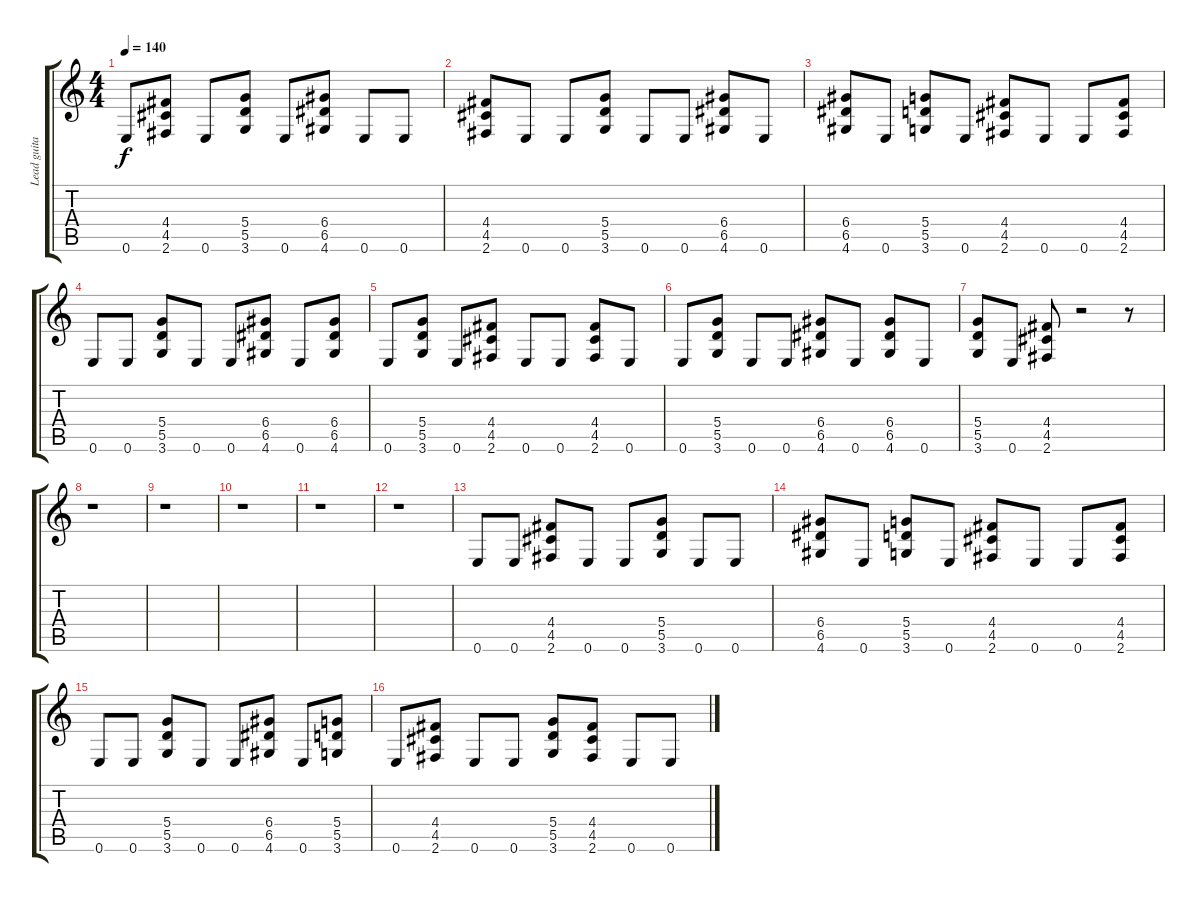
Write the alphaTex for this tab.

\track ("Lead guitar" "Lead guita") {instrument overdrivenguitar}
\staff {score tabs}
\tuning (E4 B3 G3 D3 A2 E2) {hide}
\ts (4 4)
\tempo 140
\clef g2
\ks c
0.6.8{dy f} (4.4 4.5 2.6).8 0.6.8 (5.4 5.5 3.6).8 0.6.8 (6.4 6.5 4.6).8 0.6.8 0.6.8 |
(4.4 4.5 2.6).8 0.6.8 0.6.8 (5.4 5.5 3.6).8 0.6.8 0.6.8 (6.4 6.5 4.6).8 0.6.8 |
(6.4 6.5 4.6).8 0.6.8 (5.4 5.5 3.6).8 0.6.8 (4.4 4.5 2.6).8 0.6.8 0.6.8 (4.4 4.5 2.6).8 |
0.6.8 0.6.8 (5.4 5.5 3.6).8 0.6.8 0.6.8 (6.4 6.5 4.6).8 0.6.8 (6.4 6.5 4.6).8 |
0.6.8 (5.4 5.5 3.6).8 0.6.8 (4.4 4.5 2.6).8 0.6.8 0.6.8 (4.4 4.5 2.6).8 0.6.8 |
0.6.8 (5.4 5.5 3.6).8 0.6.8 0.6.8 (6.4 6.5 4.6).8 0.6.8 (6.4 6.5 4.6).8 0.6.8 |
(5.4 5.5 3.6).8 0.6.8 (4.4 4.5 2.6).8 r.2 r.8 |
r.1 |
r.1 |
r.1 |
r.1 |
r.1 |
0.6.8 0.6.8 (4.4 4.5 2.6).8 0.6.8 0.6.8 (5.4 5.5 3.6).8 0.6.8 0.6.8 |
(6.4 6.5 4.6).8 0.6.8 (5.4 5.5 3.6).8 0.6.8 (4.4 4.5 2.6).8 0.6.8 0.6.8 (4.4 4.5 2.6).8 |
0.6.8 0.6.8 (5.4 5.5 3.6).8 0.6.8 0.6.8 (6.4 6.5 4.6).8 0.6.8 (5.4 5.5 3.6).8 |
0.6.8 (4.4 4.5 2.6).8 0.6.8 0.6.8 (5.4 5.5 3.6).8 (4.4 4.5 2.6).8 0.6.8 0.6.8
